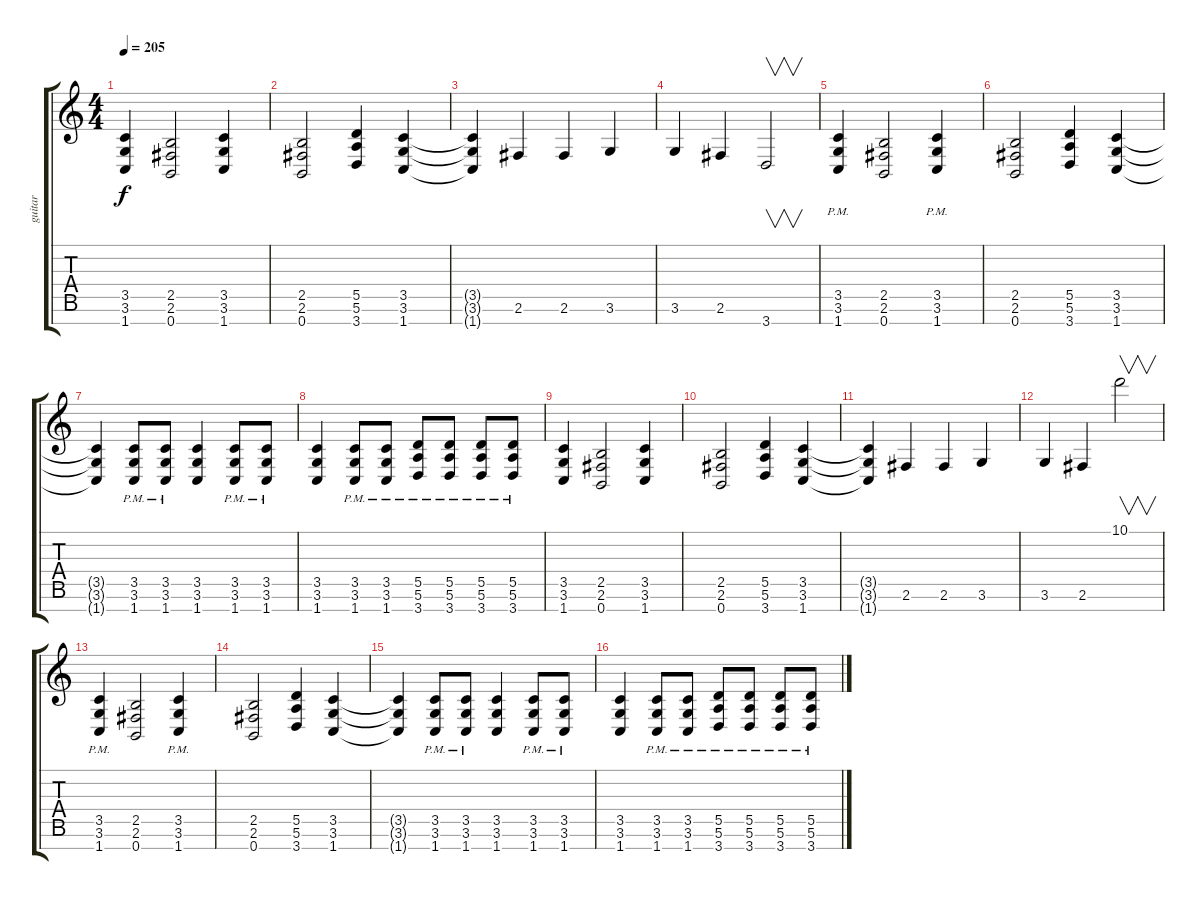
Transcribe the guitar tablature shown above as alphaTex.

\track ("guitar" "guitar") {instrument distortionguitar}
\staff {score tabs}
\tuning (E4 B3 G3 D3 A2 E2 B1) {hide}
\ts (4 4)
\tempo 205
\clef g2
\ks c
(3.5 3.6 1.7).4{dy f} (2.5 2.6 0.7).2 (3.5 3.6 1.7).4 |
(2.5 2.6 0.7).2 (5.5 5.6 3.7).4 (3.5 3.6 1.7).4 |
(3.5{t} 3.6{t} 1.7{t}).4 2.6.4 2.6.4 3.6.4 |
3.6.4 2.6.4 3.7.2{v} |
(3.5{pm} 3.6{pm} 1.7{pm}).4 (2.5 2.6 0.7).2 (3.5{pm} 3.6{pm} 1.7{pm}).4 |
(2.5 2.6 0.7).2 (5.5 5.6 3.7).4 (3.5 3.6 1.7).4 |
(3.5{t} 3.6{t} 1.7{t}).4 (3.5{pm} 3.6{pm} 1.7{pm}).8 (3.5{pm} 3.6{pm} 1.7{pm}).8 (3.5 3.6 1.7).4 (3.5{pm} 3.6{pm} 1.7{pm}).8 (3.5{pm} 3.6{pm} 1.7{pm}).8 |
(3.5 3.6 1.7).4 (3.5{pm} 3.6{pm} 1.7{pm}).8 (3.5{pm} 3.6{pm} 1.7{pm}).8 (5.5{pm} 5.6{pm} 3.7{pm}).8 (5.5{pm} 5.6{pm} 3.7{pm}).8 (5.5{pm} 5.6{pm} 3.7{pm}).8 (5.5{pm} 5.6{pm} 3.7{pm}).8 |
(3.5 3.6 1.7).4 (2.5 2.6 0.7).2 (3.5 3.6 1.7).4 |
(2.5 2.6 0.7).2 (5.5 5.6 3.7).4 (3.5 3.6 1.7).4 |
(3.5{t} 3.6{t} 1.7{t}).4 2.6.4 2.6.4 3.6.4 |
3.6.4 2.6.4 10.1.2{v} |
(3.5{pm} 3.6{pm} 1.7{pm}).4 (2.5 2.6 0.7).2 (3.5{pm} 3.6{pm} 1.7{pm}).4 |
(2.5 2.6 0.7).2 (5.5 5.6 3.7).4 (3.5 3.6 1.7).4 |
(3.5{t} 3.6{t} 1.7{t}).4 (3.5{pm} 3.6{pm} 1.7{pm}).8 (3.5{pm} 3.6{pm} 1.7{pm}).8 (3.5 3.6 1.7).4 (3.5{pm} 3.6{pm} 1.7{pm}).8 (3.5{pm} 3.6{pm} 1.7{pm}).8 |
(3.5 3.6 1.7).4 (3.5{pm} 3.6{pm} 1.7{pm}).8 (3.5{pm} 3.6{pm} 1.7{pm}).8 (5.5{pm} 5.6{pm} 3.7{pm}).8 (5.5{pm} 5.6{pm} 3.7{pm}).8 (5.5{pm} 5.6{pm} 3.7{pm}).8 (5.5{pm} 5.6{pm} 3.7{pm}).8
